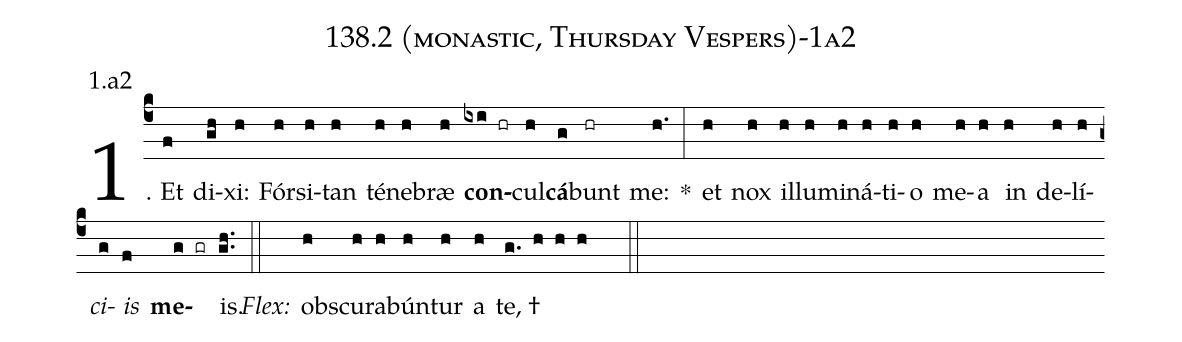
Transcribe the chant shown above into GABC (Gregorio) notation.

name: 138.2 (monastic, Thursday Vespers)-1a2;
annotation: 1.a2;
%%
(c4)1. Et(f) di(gh)xi:(h) Fór(h)si(h)tan(h) té(h)ne(h)bræ(h) <b>con</b>(ixi hr)cul(h)<b>cá</b>(g)bunt(hr) me:(h.) *(:) et(h) nox(h) il(h)lu(h)mi(h)ná(h)ti(h)o(h) me(h)a(h) in(h) de(h)lí(h)<i>ci</i>(g)<i>is</i>(f) <b>me</b>(g gr)is.(gh..) (::)
<i>Flex:</i>()  obs(h)cu(h)ra(h)bún(h)tur(h) a(h) te, †(g. h h h  ::)
